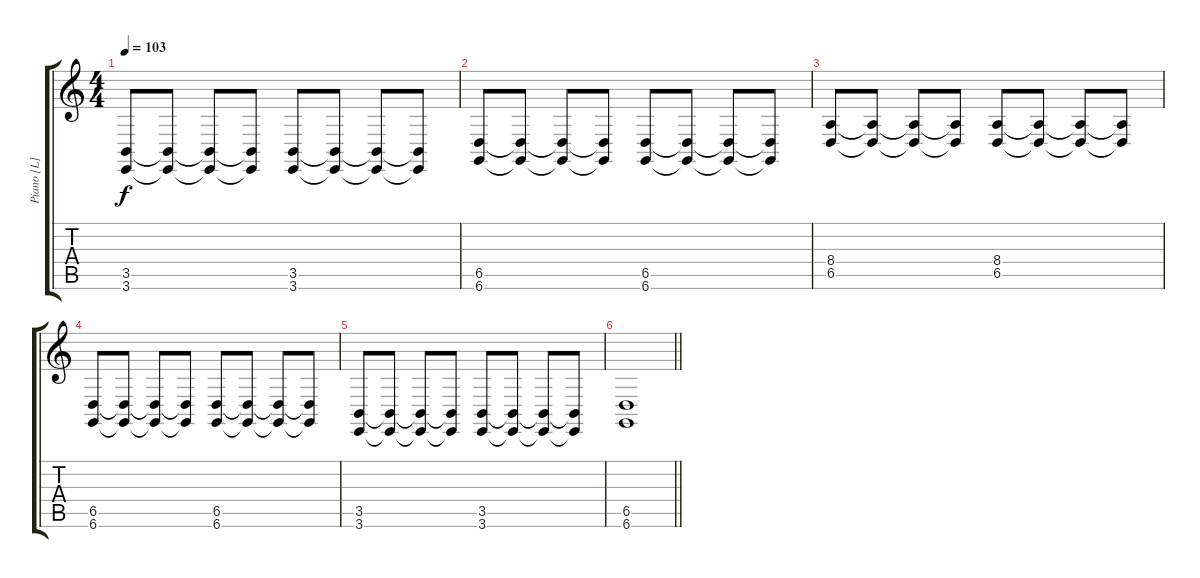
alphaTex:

\track ("Piano [L]" "Piano [L]") {instrument brightacousticpiano}
\staff {score tabs}
\tuning (Eb4 Bb3 Gb3 Db3 Ab2 Db2) {hide}
\ts (4 4)
\tempo 103
\clef g2
\ks c
(3.5 3.6).8{dy f} (3.5{t} 3.6{t}).8 (3.5{t} 3.6{t}).8 (3.5{t} 3.6{t}).8 (3.5 3.6).8 (3.5{t} 3.6{t}).8 (3.5{t} 3.6{t}).8 (3.5{t} 3.6{t}).8 |
(6.5 6.6).8 (6.5{t} 6.6{t}).8 (6.5{t} 6.6{t}).8 (6.5{t} 6.6{t}).8 (6.5 6.6).8 (6.5{t} 6.6{t}).8 (6.5{t} 6.6{t}).8 (6.5{t} 6.6{t}).8 |
(8.4 6.5).8 (8.4{t} 6.5{t}).8 (8.4{t} 6.5{t}).8 (8.4{t} 6.5{t}).8 (8.4 6.5).8 (8.4{t} 6.5{t}).8 (8.4{t} 6.5{t}).8 (8.4{t} 6.5{t}).8 |
(6.5 6.6).8 (6.5{t} 6.6{t}).8 (6.5{t} 6.6{t}).8 (6.5{t} 6.6{t}).8 (6.5 6.6).8 (6.5{t} 6.6{t}).8 (6.5{t} 6.6{t}).8 (6.5{t} 6.6{t}).8 |
(3.5 3.6).8 (3.5{t} 3.6{t}).8 (3.5{t} 3.6{t}).8 (3.5{t} 3.6{t}).8 (3.5 3.6).8 (3.5{t} 3.6{t}).8 (3.5{t} 3.6{t}).8 (3.5{t} 3.6{t}).8 |
\barLineRight lightlight
(6.5 6.6).1
